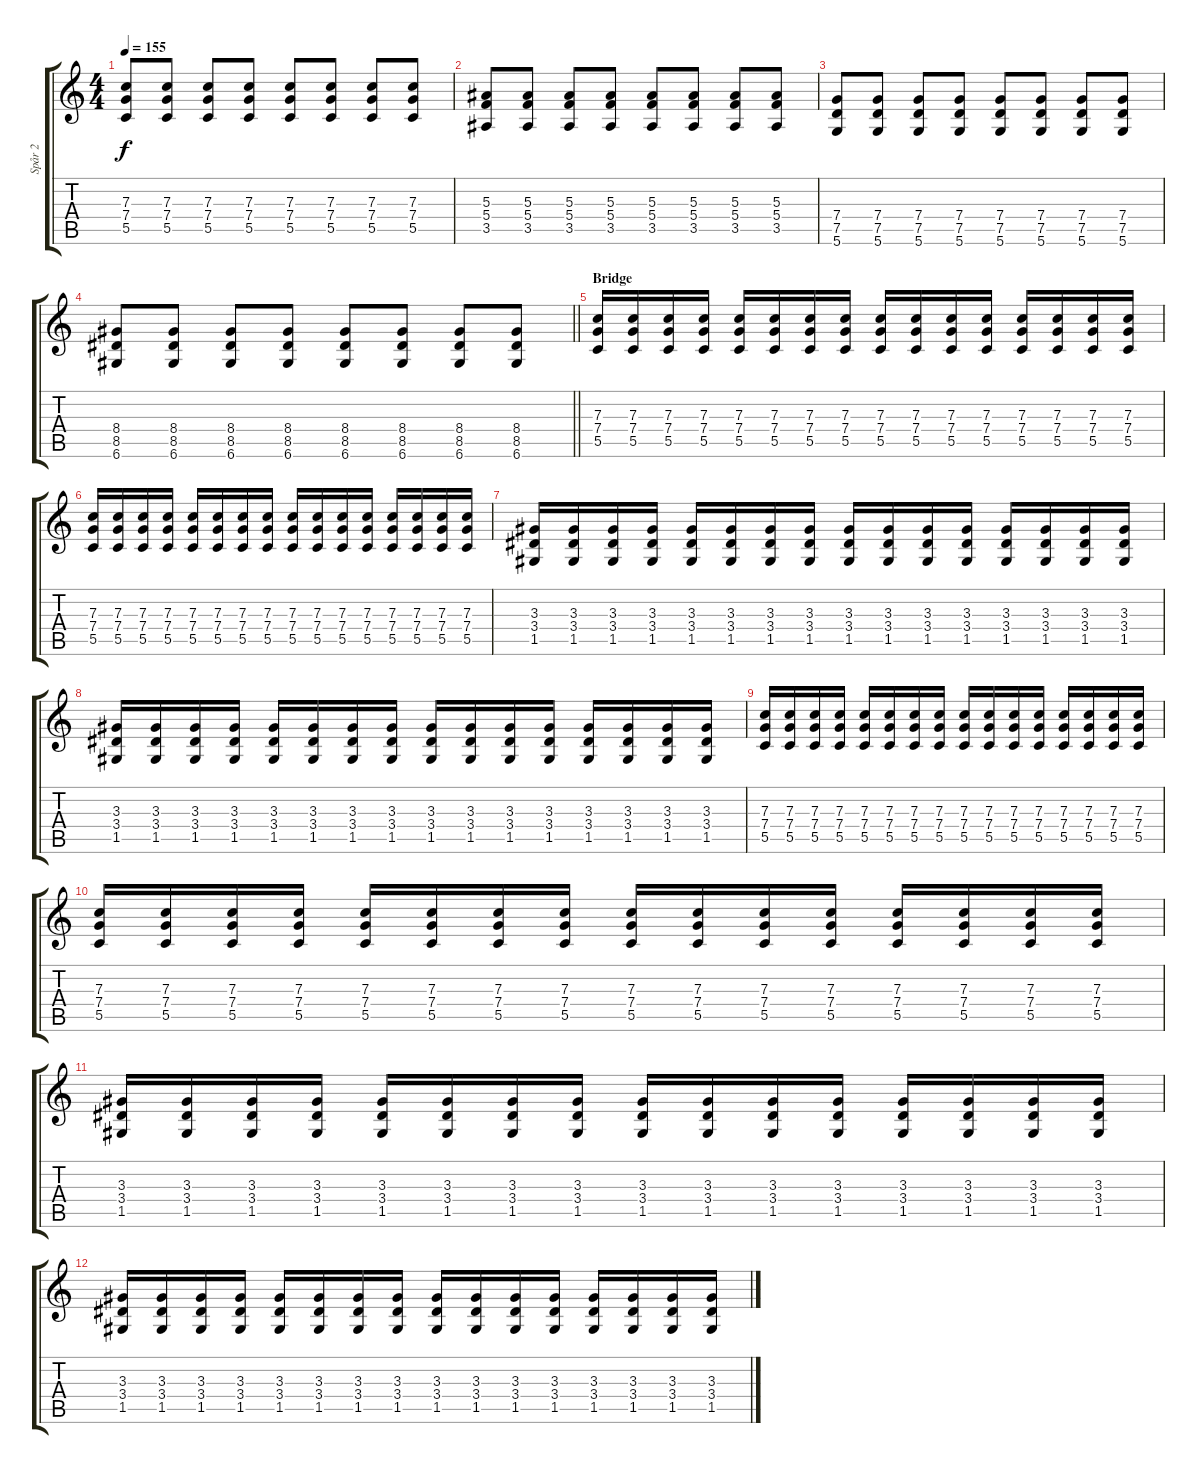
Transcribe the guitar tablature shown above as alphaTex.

\track ("Spår 2" "Spår 2") {instrument distortionguitar}
\staff {score tabs}
\tuning (D4 A3 F3 C3 G2 D2) {hide}
\ts (4 4)
\tempo 155
\clef g2
\ks c
(7.3 7.4 5.5).8{dy f} (7.3 7.4 5.5).8 (7.3 7.4 5.5).8 (7.3 7.4 5.5).8 (7.3 7.4 5.5).8 (7.3 7.4 5.5).8 (7.3 7.4 5.5).8 (7.3 7.4 5.5).8 |
(5.3 5.4 3.5).8 (5.3 5.4 3.5).8 (5.3 5.4 3.5).8 (5.3 5.4 3.5).8 (5.3 5.4 3.5).8 (5.3 5.4 3.5).8 (5.3 5.4 3.5).8 (5.3 5.4 3.5).8 |
(7.4 7.5 5.6).8 (7.4 7.5 5.6).8 (7.4 7.5 5.6).8 (7.4 7.5 5.6).8 (7.4 7.5 5.6).8 (7.4 7.5 5.6).8 (7.4 7.5 5.6).8 (7.4 7.5 5.6).8 |
\barLineRight lightlight
(8.4 8.5 6.6).8 (8.4 8.5 6.6).8 (8.4 8.5 6.6).8 (8.4 8.5 6.6).8 (8.4 8.5 6.6).8 (8.4 8.5 6.6).8 (8.4 8.5 6.6).8 (8.4 8.5 6.6).8 |
\section ("" "Bridge")
(7.3 7.4 5.5).16 (7.3 7.4 5.5).16 (7.3 7.4 5.5).16 (7.3 7.4 5.5).16 (7.3 7.4 5.5).16 (7.3 7.4 5.5).16 (7.3 7.4 5.5).16 (7.3 7.4 5.5).16 (7.3 7.4 5.5).16 (7.3 7.4 5.5).16 (7.3 7.4 5.5).16 (7.3 7.4 5.5).16 (7.3 7.4 5.5).16 (7.3 7.4 5.5).16 (7.3 7.4 5.5).16 (7.3 7.4 5.5).16 |
(7.3 7.4 5.5).16 (7.3 7.4 5.5).16 (7.3 7.4 5.5).16 (7.3 7.4 5.5).16 (7.3 7.4 5.5).16 (7.3 7.4 5.5).16 (7.3 7.4 5.5).16 (7.3 7.4 5.5).16 (7.3 7.4 5.5).16 (7.3 7.4 5.5).16 (7.3 7.4 5.5).16 (7.3 7.4 5.5).16 (7.3 7.4 5.5).16 (7.3 7.4 5.5).16 (7.3 7.4 5.5).16 (7.3 7.4 5.5).16 |
(3.3 3.4 1.5).16 (3.3 3.4 1.5).16 (3.3 3.4 1.5).16 (3.3 3.4 1.5).16 (3.3 3.4 1.5).16 (3.3 3.4 1.5).16 (3.3 3.4 1.5).16 (3.3 3.4 1.5).16 (3.3 3.4 1.5).16 (3.3 3.4 1.5).16 (3.3 3.4 1.5).16 (3.3 3.4 1.5).16 (3.3 3.4 1.5).16 (3.3 3.4 1.5).16 (3.3 3.4 1.5).16 (3.3 3.4 1.5).16 |
(3.3 3.4 1.5).16 (3.3 3.4 1.5).16 (3.3 3.4 1.5).16 (3.3 3.4 1.5).16 (3.3 3.4 1.5).16 (3.3 3.4 1.5).16 (3.3 3.4 1.5).16 (3.3 3.4 1.5).16 (3.3 3.4 1.5).16 (3.3 3.4 1.5).16 (3.3 3.4 1.5).16 (3.3 3.4 1.5).16 (3.3 3.4 1.5).16 (3.3 3.4 1.5).16 (3.3 3.4 1.5).16 (3.3 3.4 1.5).16 |
(7.3 7.4 5.5).16 (7.3 7.4 5.5).16 (7.3 7.4 5.5).16 (7.3 7.4 5.5).16 (7.3 7.4 5.5).16 (7.3 7.4 5.5).16 (7.3 7.4 5.5).16 (7.3 7.4 5.5).16 (7.3 7.4 5.5).16 (7.3 7.4 5.5).16 (7.3 7.4 5.5).16 (7.3 7.4 5.5).16 (7.3 7.4 5.5).16 (7.3 7.4 5.5).16 (7.3 7.4 5.5).16 (7.3 7.4 5.5).16 |
(7.3 7.4 5.5).16 (7.3 7.4 5.5).16 (7.3 7.4 5.5).16 (7.3 7.4 5.5).16 (7.3 7.4 5.5).16 (7.3 7.4 5.5).16 (7.3 7.4 5.5).16 (7.3 7.4 5.5).16 (7.3 7.4 5.5).16 (7.3 7.4 5.5).16 (7.3 7.4 5.5).16 (7.3 7.4 5.5).16 (7.3 7.4 5.5).16 (7.3 7.4 5.5).16 (7.3 7.4 5.5).16 (7.3 7.4 5.5).16 |
(3.3 3.4 1.5).16 (3.3 3.4 1.5).16 (3.3 3.4 1.5).16 (3.3 3.4 1.5).16 (3.3 3.4 1.5).16 (3.3 3.4 1.5).16 (3.3 3.4 1.5).16 (3.3 3.4 1.5).16 (3.3 3.4 1.5).16 (3.3 3.4 1.5).16 (3.3 3.4 1.5).16 (3.3 3.4 1.5).16 (3.3 3.4 1.5).16 (3.3 3.4 1.5).16 (3.3 3.4 1.5).16 (3.3 3.4 1.5).16 |
(3.3 3.4 1.5).16 (3.3 3.4 1.5).16 (3.3 3.4 1.5).16 (3.3 3.4 1.5).16 (3.3 3.4 1.5).16 (3.3 3.4 1.5).16 (3.3 3.4 1.5).16 (3.3 3.4 1.5).16 (3.3 3.4 1.5).16 (3.3 3.4 1.5).16 (3.3 3.4 1.5).16 (3.3 3.4 1.5).16 (3.3 3.4 1.5).16 (3.3 3.4 1.5).16 (3.3 3.4 1.5).16 (3.3 3.4 1.5).16
